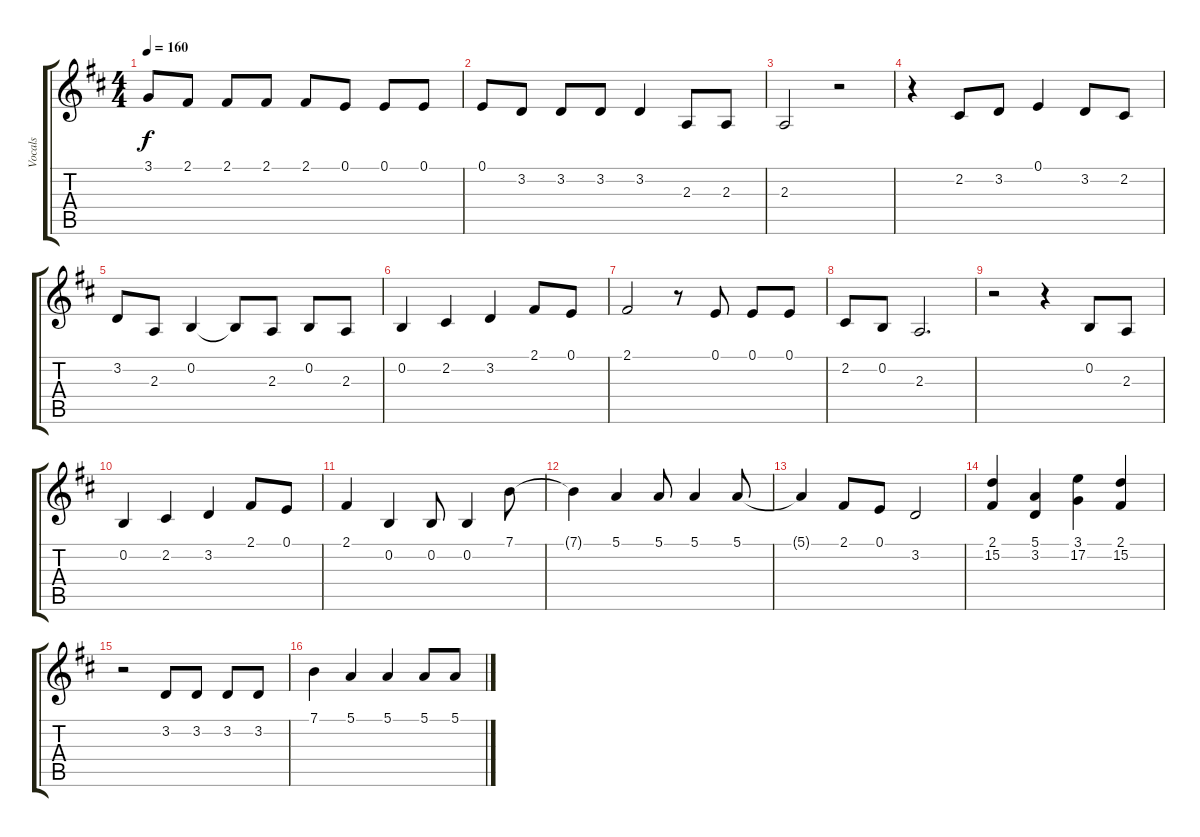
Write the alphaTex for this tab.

\track ("Vocals" "Vocals") {instrument clarinet}
\staff {score tabs}
\tuning (E4 B3 G3 D3 A2 E2) {hide}
\ts (4 4)
\tempo 160
\clef g2
\ks d
3.1.8{dy f} 2.1.8 2.1.8 2.1.8 2.1.8 0.1.8 0.1.8 0.1.8 |
0.1.8 3.2.8 3.2.8 3.2.8 3.2.4 2.3.8 2.3.8 |
2.3.2 r.2 |
r.4 2.2.8 3.2.8 0.1.4 3.2.8 2.2.8 |
3.2.8 2.3.8 0.2.4 0.2{t}.8 2.3.8 0.2.8 2.3.8 |
0.2.4 2.2.4 3.2.4 2.1.8 0.1.8 |
2.1.2 r.8 0.1.8 0.1.8 0.1.8 |
2.2.8 0.2.8 2.3.2{d} |
r.2 r.4 0.2.8 2.3.8 |
0.2.4 2.2.4 3.2.4 2.1.8 0.1.8 |
2.1.4 0.2.4 0.2.8 0.2.4 7.1.8 |
7.1{t}.4 5.1.4 5.1.8 5.1.4 5.1.8 |
5.1{t}.4 2.1.8 0.1.8 3.2.2 |
(2.1 15.2).4{instrument choiraahs} (5.1 3.2).4 (3.1 17.2).4 (2.1 15.2).4 |
r.2{instrument clarinet} 3.2.8 3.2.8 3.2.8 3.2.8 |
7.1.4 5.1.4 5.1.4 5.1.8 5.1.8
